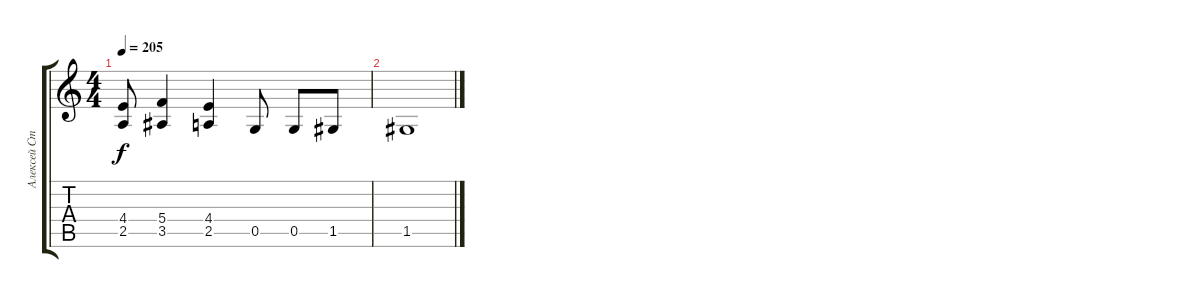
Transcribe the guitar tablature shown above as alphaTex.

\track ("Алексей Страйк" "Алексей Ст") {instrument distortionguitar}
\staff {score tabs}
\tuning (D4 A3 F3 C3 G2 D2) {hide}
\ts (4 4)
\tempo 205
\clef g2
\ks c
(4.4{t} 2.5{t}).8{dy f} (5.4 3.5).4 (4.4 2.5).4 0.5.8 0.5.8 1.5.8 |
1.5.1
